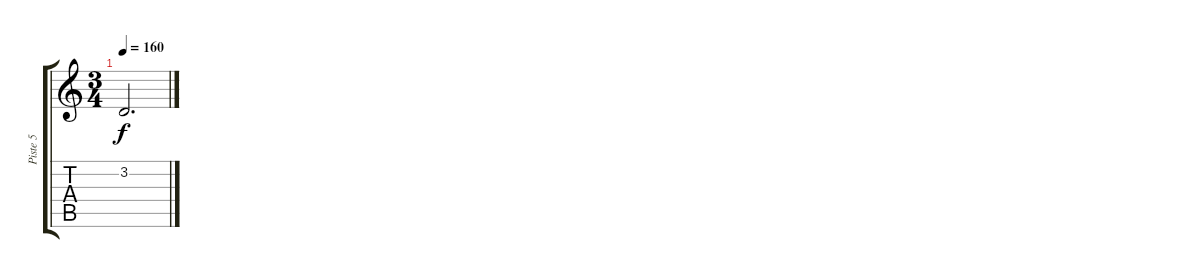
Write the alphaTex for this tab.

\track ("Piste 5" "Piste 5") {instrument churchorgan}
\staff {score tabs}
\tuning (E4 B3 G3 D3 A2 E2) {hide}
\ts (3 4)
\tempo 160
\clef g2
\ks c
3.2{t}.2{d dy f}
